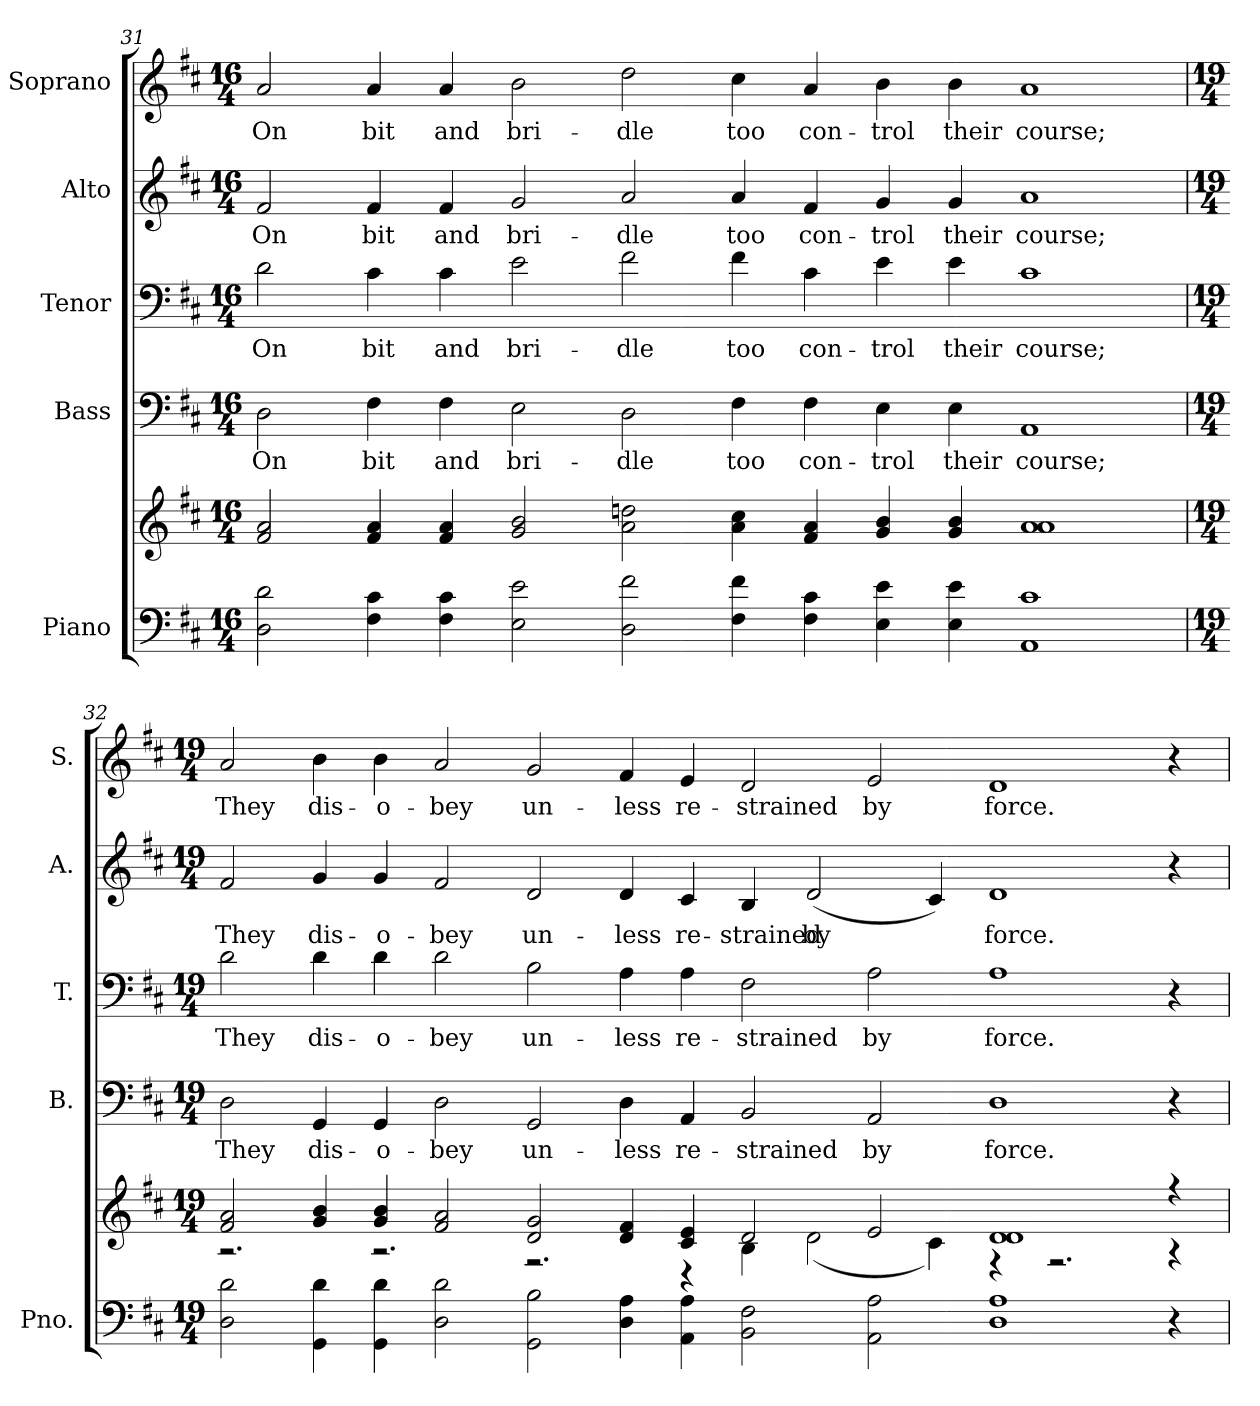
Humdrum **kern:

**kern	**kern	**kern	**text	**kern	**text	**kern	**text	**kern	**text
*part5	*part5	*part4	*part4	*part3	*part3	*part2	*part2	*part1	*part1
*staff6	*staff5	*staff4	*staff4	*staff3	*staff3	*staff2	*staff2	*staff1	*staff1
*I"Piano	*	*I"Bass	*	*I"Tenor	*	*I"Alto	*	*I"Soprano	*
*I'Pno.	*	*I'B.	*	*I'T.	*	*I'A.	*	*I'S.	*
!!LO:PB:g=z
*clefF4	*clefG2	*clefF4	*	*clefF4	*	*clefG2	*	*clefG2	*
*k[f#c#]	*k[f#c#]	*k[f#c#]	*	*k[f#c#]	*	*k[f#c#]	*	*k[f#c#]	*
*D:	*D:	*D:	*	*D:	*	*D:	*	*D:	*
*M16/4	*M16/4	*M16/4	*	*M16/4	*	*M16/4	*	*M16/4	*
=31	=31	=31	=31	=31	=31	=31	=31	=31	=31
!	!	!	!LO:LY:b:color=#000000	!	!	!	!	!	!
!	!	!	!	!	!LO:LY:b:color=#000000	!	!	!	!
!	!	!	!	!	!	!	!LO:LY:b:color=#000000	!	!
!	!	!	!	!	!	!	!	!	!LO:LY:b:color=#000000
2Di\ 2di	2f#i/ 2ai	2Di\	On	2di\	On	2f#i/	On	2ai/	On
!	!	!	!LO:LY:b:color=#000000	!	!	!	!	!	!
!	!	!	!	!	!LO:LY:b:color=#000000	!	!	!	!
!	!	!	!	!	!	!	!LO:LY:b:color=#000000	!	!
!	!	!	!	!	!	!	!	!	!LO:LY:b:color=#000000
4F#i\ 4c#i	4f#i/ 4ai	4F#i\	bit	4c#i\	bit	4f#i/	bit	4ai/	bit
!	!	!	!LO:LY:b:color=#000000	!	!	!	!	!	!
!	!	!	!	!	!LO:LY:b:color=#000000	!	!	!	!
!	!	!	!	!	!	!	!LO:LY:b:color=#000000	!	!
!	!	!	!	!	!	!	!	!	!LO:LY:b:color=#000000
4F#i\ 4c#i	4f#i/ 4ai	4F#i\	and	4c#i\	and	4f#i/	and	4ai/	and
!	!	!	!LO:LY:b:color=#000000	!	!	!	!	!	!
!	!	!	!	!	!LO:LY:b:color=#000000	!	!	!	!
!	!	!	!	!	!	!	!LO:LY:b:color=#000000	!	!
!	!	!	!	!	!	!	!	!	!LO:LY:b:color=#000000
2Ei\ 2ei	2gi/ 2bi	2Ei\	bri-	2ei\	bri-	2gi/	bri-	2bi\	bri-
!	!	!	!LO:LY:b:color=#000000	!	!	!	!	!	!
!	!	!	!	!	!LO:LY:b:color=#000000	!	!	!	!
!	!	!	!	!	!	!	!LO:LY:b:color=#000000	!	!
!	!	!	!	!	!	!	!	!	!LO:LY:b:color=#000000
2Di\ 2f#i	2ai\ 2ddni	2Di\	-dle	2f#i\	-dle	2ai/	-dle	2ddi\	-dle
!	!	!	!LO:LY:b:color=#000000	!	!	!	!	!	!
!	!	!	!	!	!LO:LY:b:color=#000000	!	!	!	!
!	!	!	!	!	!	!	!LO:LY:b:color=#000000	!	!
!	!	!	!	!	!	!	!	!	!LO:LY:b:color=#000000
4F#i\ 4f#i	4ai\ 4cc#i	4F#i\	too	4f#i\	too	4ai/	too	4cc#i\	too
!	!	!	!LO:LY:b:color=#000000	!	!	!	!	!	!
!	!	!	!	!	!LO:LY:b:color=#000000	!	!	!	!
!	!	!	!	!	!	!	!LO:LY:b:color=#000000	!	!
!	!	!	!	!	!	!	!	!	!LO:LY:b:color=#000000
4F#i\ 4c#i	4f#i/ 4ai	4F#i\	con-	4c#i\	con-	4f#i/	con-	4ai/	con-
!	!	!	!LO:LY:b:color=#000000	!	!	!	!	!	!
!	!	!	!	!	!LO:LY:b:color=#000000	!	!	!	!
!	!	!	!	!	!	!	!LO:LY:b:color=#000000	!	!
!	!	!	!	!	!	!	!	!	!LO:LY:b:color=#000000
4Ei\ 4ei	4gi/ 4bi	4Ei\	-trol	4ei\	-trol	4gi/	-trol	4bi\	-trol
!	!	!	!LO:LY:b:color=#000000	!	!	!	!	!	!
!	!	!	!	!	!LO:LY:b:color=#000000	!	!	!	!
!	!	!	!	!	!	!	!LO:LY:b:color=#000000	!	!
!	!	!	!	!	!	!	!	!	!LO:LY:b:color=#000000
4Ei\ 4ei	4gi/ 4bi	4Ei\	their	4ei\	their	4gi/	their	4bi\	their
!	!	!	!LO:LY:b:color=#000000	!	!	!	!	!	!
!	!	!	!	!	!LO:LY:b:color=#000000	!	!	!	!
!	!	!	!	!	!	!	!LO:LY:b:color=#000000	!	!
!	!	!	!	!	!	!	!	!	!LO:LY:b:color=#000000
1AAi 1c#i	1ai 1ai	1AAi	course;	1c#i	course;	1ai	course;	1ai	course;
!!LO:PB:g=z
=32	=32	=32	=32	=32	=32	=32	=32	=32	=32
*M19/4	*M19/4	*M19/4	*	*M19/4	*	*M19/4	*	*M19/4	*
*	*^	*	*	*	*	*	*	*	*
!	!	!	!	!LO:LY:b:color=#000000	!	!	!	!	!	!
!	!	!	!	!	!	!LO:LY:b:color=#000000	!	!	!	!
!	!	!	!	!	!	!	!	!LO:LY:b:color=#000000	!	!
!	!	!	!	!	!	!	!	!	!	!LO:LY:b:color=#000000
2Di\ 2di	2f#i/ 2ai	2.r	2Di\	They	2di\	They	2f#i/	They	2ai/	They
!	!	!	!	!LO:LY:b:color=#000000	!	!	!	!	!	!
!	!	!	!	!	!	!LO:LY:b:color=#000000	!	!	!	!
!	!	!	!	!	!	!	!	!LO:LY:b:color=#000000	!	!
!	!	!	!	!	!	!	!	!	!	!LO:LY:b:color=#000000
4GGi\ 4di	4gi/ 4bi	.	4GGi/	dis-	4di\	dis-	4gi/	dis-	4bi\	dis-
!	!	!	!	!LO:LY:b:color=#000000	!	!	!	!	!	!
!	!	!	!	!	!	!LO:LY:b:color=#000000	!	!	!	!
!	!	!	!	!	!	!	!	!LO:LY:b:color=#000000	!	!
!	!	!	!	!	!	!	!	!	!	!LO:LY:b:color=#000000
4GGi\ 4di	4gi/ 4bi	2.r	4GGi/	-o-	4di\	-o-	4gi/	-o-	4bi\	-o-
!	!	!	!	!LO:LY:b:color=#000000	!	!	!	!	!	!
!	!	!	!	!	!	!LO:LY:b:color=#000000	!	!	!	!
!	!	!	!	!	!	!	!	!LO:LY:b:color=#000000	!	!
!	!	!	!	!	!	!	!	!	!	!LO:LY:b:color=#000000
2Di\ 2di	2f#i/ 2ai	.	2Di\	-bey	2di\	-bey	2f#i/	-bey	2ai/	-bey
!	!	!	!	!LO:LY:b:color=#000000	!	!	!	!	!	!
!	!	!	!	!	!	!LO:LY:b:color=#000000	!	!	!	!
!	!	!	!	!	!	!	!	!LO:LY:b:color=#000000	!	!
!	!	!	!	!	!	!	!	!	!	!LO:LY:b:color=#000000
2GGi\ 2Bi	2di/ 2gi	2.r	2GGi/	un-	2Bi\	un-	2di/	un-	2gi/	un-
!	!	!	!	!LO:LY:b:color=#000000	!	!	!	!	!	!
!	!	!	!	!	!	!LO:LY:b:color=#000000	!	!	!	!
!	!	!	!	!	!	!	!	!LO:LY:b:color=#000000	!	!
!	!	!	!	!	!	!	!	!	!	!LO:LY:b:color=#000000
4Di\ 4Ai	4di/ 4f#i	.	4Di\	-less	4Ai\	-less	4di/	-less	4f#i/	-less
!	!	!	!	!LO:LY:b:color=#000000	!	!	!	!	!	!
!	!	!	!	!	!	!LO:LY:b:color=#000000	!	!	!	!
!	!	!	!	!	!	!	!	!LO:LY:b:color=#000000	!	!
!	!	!	!	!	!	!	!	!	!	!LO:LY:b:color=#000000
4AAi\ 4Ai	4c#i/ 4ei	4r	4AAi/	re-	4Ai\	re-	4c#i/	re-	4ei/	re-
!	!	!	!	!LO:LY:b:color=#000000	!	!	!	!	!	!
!	!	!	!	!	!	!LO:LY:b:color=#000000	!	!	!	!
!	!	!	!	!	!	!	!	!LO:LY:b:color=#000000	!	!
!	!	!	!	!	!	!	!	!	!	!LO:LY:b:color=#000000
2BBi\ 2F#i	2di/	4Bi\	2BBi/	-strained	2F#i\	-strained	4Bi/	-strained	2di/	-strained
!	!	!	!	!	!	!	!	!LO:LY:b:color=#000000	!	!
.	.	(2di\	.	.	.	.	(2di/	by	.	.
!	!	!	!	!LO:LY:b:color=#000000	!	!	!	!	!	!
!	!	!	!	!	!	!LO:LY:b:color=#000000	!	!	!	!
!	!	!	!	!	!	!	!	!	!	!LO:LY:b:color=#000000
2AAi\ 2Ai	2ei/	.	2AAi/	by	2Ai\	by	.	.	2ei/	by
.	.	4c#i\)	.	.	.	.	4c#i/)	.	.	.
!	!	!	!	!LO:LY:b:color=#000000	!	!	!	!	!	!
!	!	!	!	!	!	!LO:LY:b:color=#000000	!	!	!	!
!	!	!	!	!	!	!	!	!LO:LY:b:color=#000000	!	!
!	!	!	!	!	!	!	!	!	!	!LO:LY:b:color=#000000
1Di 1Ai	1di 1di	4r	1Di	force.	1Ai	force.	1di	force.	1di	force.
.	.	2.r	.	.	.	.	.	.	.	.
4r	4r	4r	4r	.	4r	.	4r	.	4r	.
*	*v	*v	*	*	*	*	*	*	*	*
=	=	=	=	=	=	=	=	=	=
*-	*-	*-	*-	*-	*-	*-	*-	*-	*-
